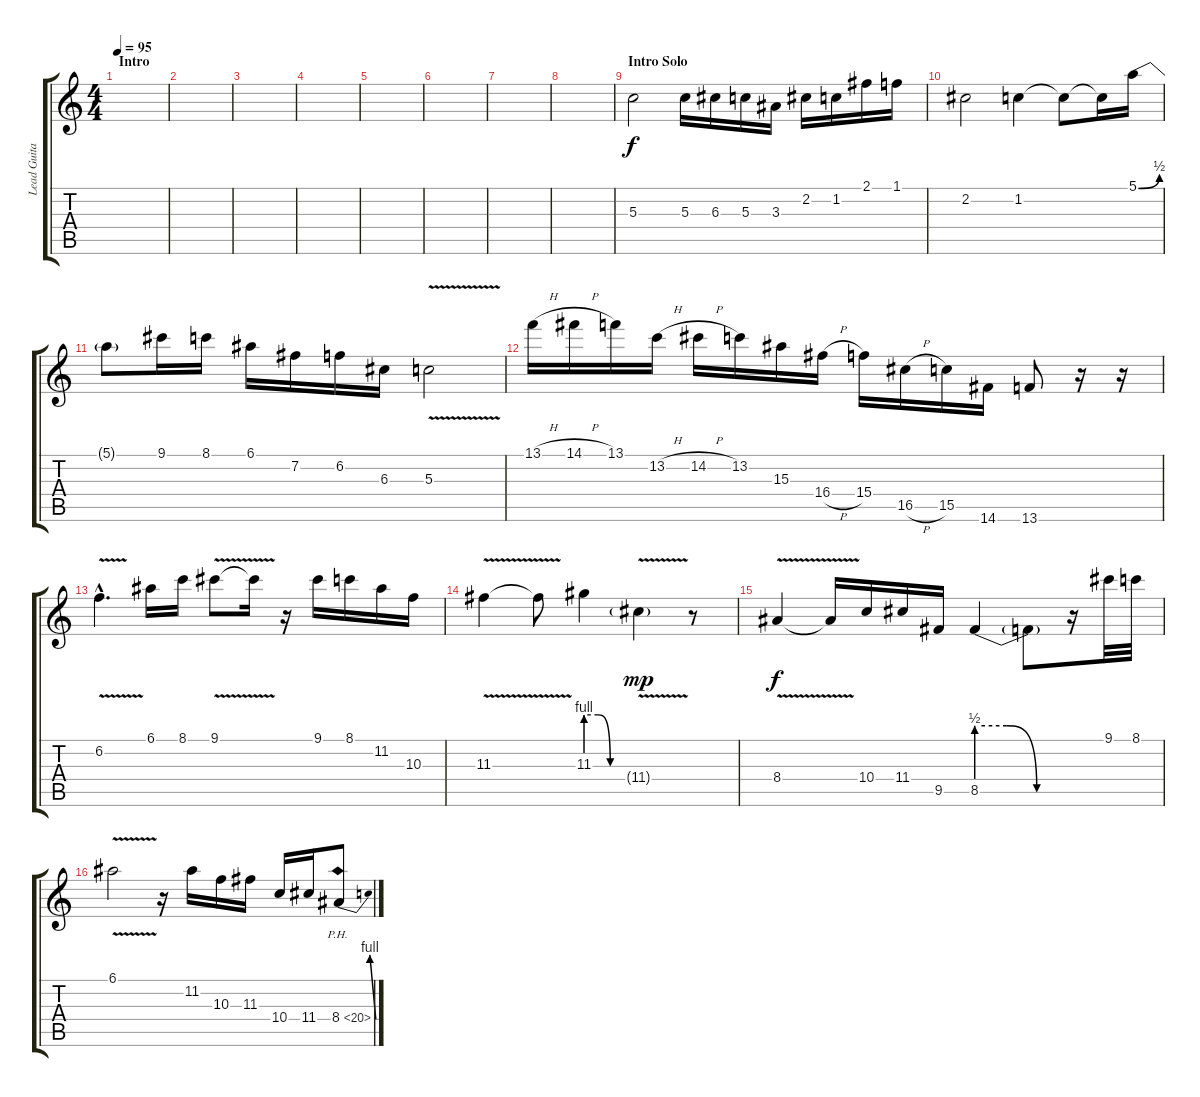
\track ("Lead Guitar (Distortion)" "Lead Guita") {instrument distortionguitar}
\staff {score tabs}
\tuning (E4 B3 G3 D3 A2 E2) {hide}
\ts (4 4)
\section ("" "Intro")
\tempo 95
\clef g2
\ks c
|
|
|
|
|
|
|
|
\section ("" "Intro Solo")
5.3.2 5.3.16 6.3.16 5.3.16 3.3.16 2.2.16 1.2.16 2.1.16 1.1.16 |
2.2.2 1.2.4 1.2{t}.8 1.2{t}.16 5.1{be (bend 0 0 60 2)}.16 |
5.1{t}.8 9.1.16 8.1.16 6.1.16 7.2.16 6.2.16 6.3.16 5.3{v}.2 |
13.1{h}.16 14.1{h}.16 13.1.16 13.2{h}.16 14.2{h}.16 13.2.16 15.3.16 16.4{h}.16 15.4.16 16.5{h}.16 15.5.16 14.6.16 13.6.8 r.16 r.16 |
6.2{v hac}.4{d} 6.1.16 8.1.16 9.1{v}.8 9.1{t}.16 r.16 9.1.16 8.1.16 11.2.16 10.3.16 |
11.3{v}.4 11.3{t}.8 11.3{be (custom 0 4 20 4 40 0 60 0)}.4 11.4{v g}.4{dy mp} r.8 |
8.4{v}.4{dy f} 8.4{t}.16 10.4.16 11.4.16 9.5.16 8.5{be (custom 0 2 20 2 40 0 60 0)}.4 8.5{t}.8 r.16 9.1.32 8.1.32 |
6.1{v}.2 r.16 11.2.16 10.3.16 11.3.16 10.4.16 11.4.16 8.4{be (bend 0 0 60 4) ph 12}.8
